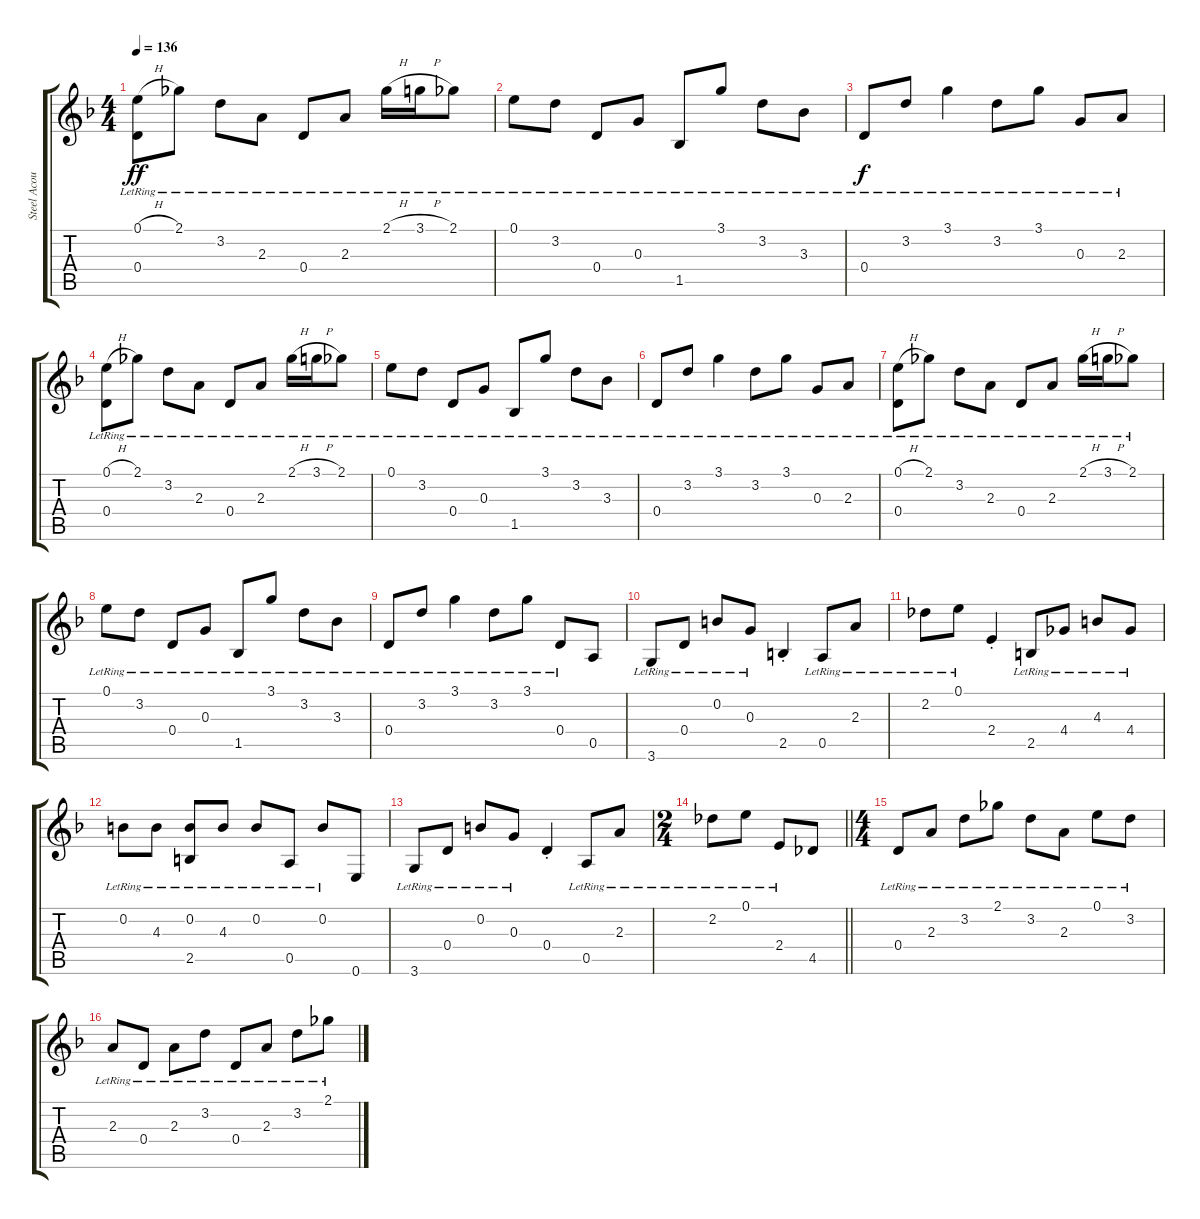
\track ("Steel Acoustic" "Steel Acou") {instrument acousticguitarsteel}
\staff {score tabs}
\tuning (E4 B3 G3 D3 A2 E2) {hide}
\ts (4 4)
\tempo 136
\clef g2
\ks f
(0.1{h lr} 0.4{lr}).8{dy ff} 2.1{lr}.8 3.2{lr}.8 2.3{lr}.8 0.4{lr}.8 2.3{lr}.8 2.1{h lr}.16 3.1{h lr}.16 2.1{lr}.8 |
0.1{lr}.8 3.2{lr}.8 0.4{lr}.8 0.3{lr}.8 1.5{lr}.8 3.1{lr}.8 3.2{lr}.8 3.3{lr}.8 |
0.4{lr}.8{dy f} 3.2{lr}.8 3.1{lr}.4 3.2{lr}.8 3.1{lr}.8 0.3{lr}.8 2.3{lr}.8 |
(0.1{h lr} 0.4{lr}).8 2.1{lr}.8 3.2{lr}.8 2.3{lr}.8 0.4{lr}.8 2.3{lr}.8 2.1{h lr}.16 3.1{h lr}.16 2.1{lr}.8 |
0.1{lr}.8 3.2{lr}.8 0.4{lr}.8 0.3{lr}.8 1.5{lr}.8 3.1{lr}.8 3.2{lr}.8 3.3{lr}.8 |
0.4{lr}.8 3.2{lr}.8 3.1{lr}.4 3.2{lr}.8 3.1{lr}.8 0.3{lr}.8 2.3{lr}.8 |
(0.1{h lr} 0.4{lr}).8 2.1{lr}.8 3.2{lr}.8 2.3{lr}.8 0.4{lr}.8 2.3{lr}.8 2.1{h lr}.16 3.1{h lr}.16 2.1{lr}.8 |
0.1{lr}.8 3.2{lr}.8 0.4{lr}.8 0.3{lr}.8 1.5{lr}.8 3.1{lr}.8 3.2{lr}.8 3.3{lr}.8 |
0.4{lr}.8 3.2{lr}.8 3.1{lr}.4 3.2{lr}.8 3.1{lr}.8 0.4{lr}.8 0.5.8 |
3.6{lr}.8 0.4{lr}.8 0.2{lr}.8 0.3{lr}.8 2.5{st}.4 0.5{lr}.8 2.3{lr}.8 |
2.2{lr}.8 0.1{lr}.8 2.4{st}.4 2.5{lr}.8 4.4{lr}.8 4.3{lr}.8 4.4{lr}.8 |
0.2{lr}.8 4.3{lr}.8 (0.2{lr} 2.5{lr}).8 4.3{lr}.8 0.2{lr}.8 0.5{lr}.8 0.2{lr}.8 0.6.8 |
3.6{lr}.8 0.4{lr}.8 0.2{lr}.8 0.3{lr}.8 0.4{st}.4 0.5{lr}.8 2.3{lr}.8 |
\ts (2 4)
\barLineRight lightlight
2.2{lr}.8 0.1{lr}.8 2.4{lr}.8 4.5.8 |
\ts (4 4)
0.4{lr}.8 2.3{lr}.8 3.2{lr}.8 2.1{lr}.8 3.2{lr}.8 2.3{lr}.8 0.1{lr}.8 3.2{lr}.8 |
2.3{lr}.8 0.4{lr}.8 2.3{lr}.8 3.2{lr}.8 0.4{lr}.8 2.3{lr}.8 3.2{lr}.8 2.1{lr}.8
